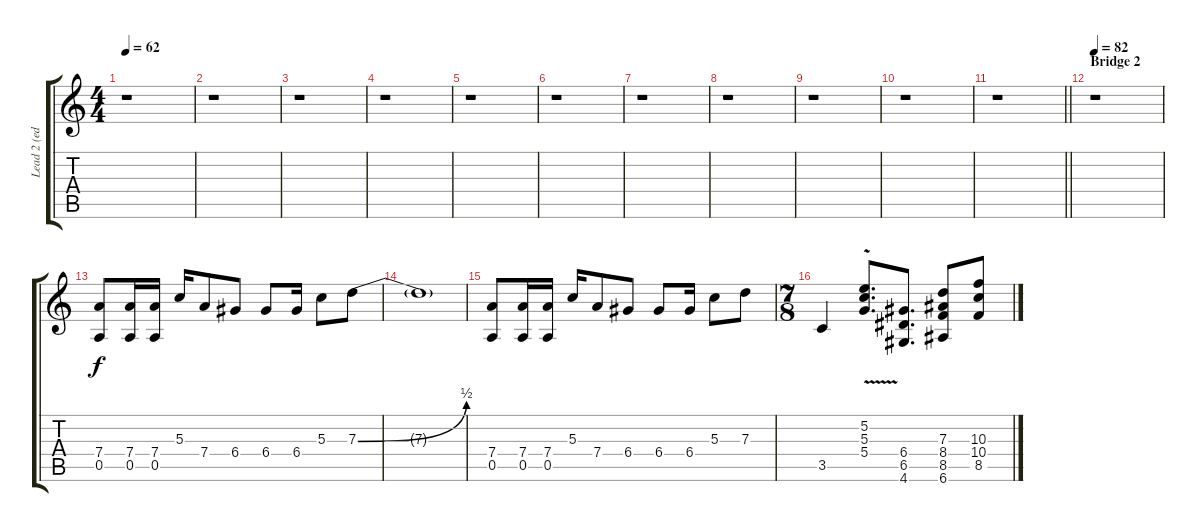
\track ("Lead 2 (ed)" "Lead 2 (ed") {instrument distortionguitar}
\staff {score tabs}
\tuning (E4 B3 G3 D3 A2 E2) {hide}
\ts (4 4)
\tempo 62
\clef g2
\ks c
r.1{dy f} |
r.1 |
r.1 |
r.1 |
r.1 |
r.1 |
r.1 |
r.1 |
r.1 |
r.1 |
\barLineRight lightlight
r.1 |
\section ("" "Bridge 2")
\tempo 82
r.1 |
(7.4 0.5).8 (7.4 0.5).16 (7.4 0.5).16 5.3.16 7.4.8 6.4.8 6.4.8 6.4.16 5.3.8 7.3{be (bend 0 0 60 2)}.8 |
7.3{t}.1 |
(7.4 0.5).8 (7.4 0.5).16 (7.4 0.5).16 5.3.16 7.4.8 6.4.8 6.4.8 6.4.16 5.3.8 7.3.8 |
\ts (7 8)
3.5.4 (5.2{v} 5.3{v} 5.4{v}).8{d} (6.4 6.5 4.6).8{d} (7.3 8.4 8.5 6.6).8 (10.3 10.4 8.5{ss}).8
